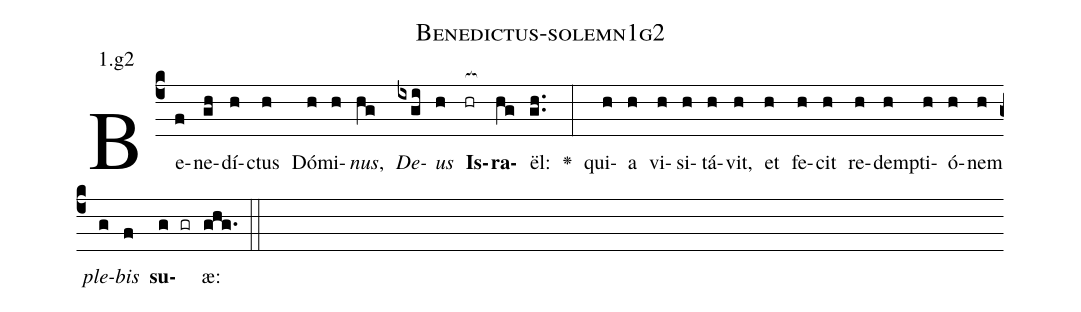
name: Benedictus-solemn1g2;
annotation: 1.g2;
%%
(c4)Be(f)ne(gh)dí(h)ctus(h) Dó(h)mi(h)<i>nus</i>,(hg) <i>De</i>(ixgi)<i>us</i>(h) <b>Is</b>(hr[ocb:1{])<b>ra</b>(hg[ocb:0}])ël:(gh..) <v>\greheightstar</v>(:) qui(h)a(h) vi(h)si(h)tá(h)vit,(h) et(h) fe(h)cit(h) re(h)dem(h)pti(h)ó(h)nem(h) <i>ple</i>(g)<i>bis</i>(f) <b>su</b>(g gr)æ:(ghg.) (::)


%E(h) u(h) o(g) u(f) a(g) e.(ghg.) (::)
